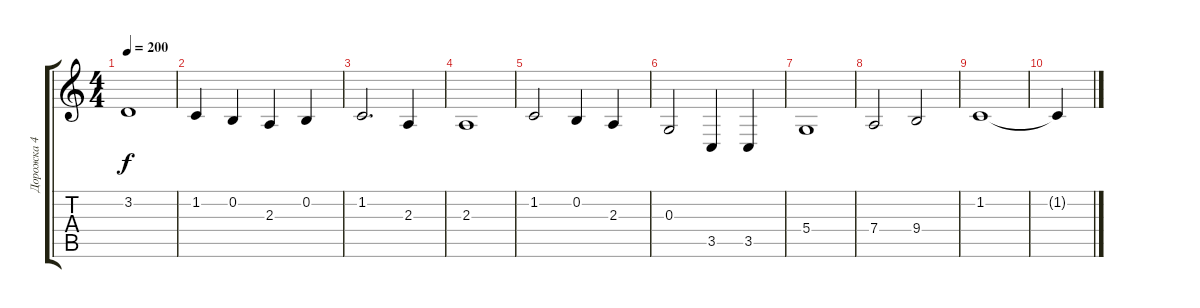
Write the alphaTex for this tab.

\track ("Дорожка 4" "Дорожка 4") {instrument lead6voice}
\staff {score tabs}
\tuning (E4 B3 G3 D3 A2 E2) {hide}
\ts (4 4)
\tempo 200
\clef g2
\ks c
3.2.1{dy f} |
1.2.4 0.2.4 2.3.4 0.2.4 |
1.2.2{d} 2.3.4 |
2.3.1 |
1.2.2 0.2.4 2.3.4 |
0.3.2 3.5.4 3.5.4 |
5.4.1 |
7.4.2 9.4.2 |
1.2.1 |
1.2{t}.4
